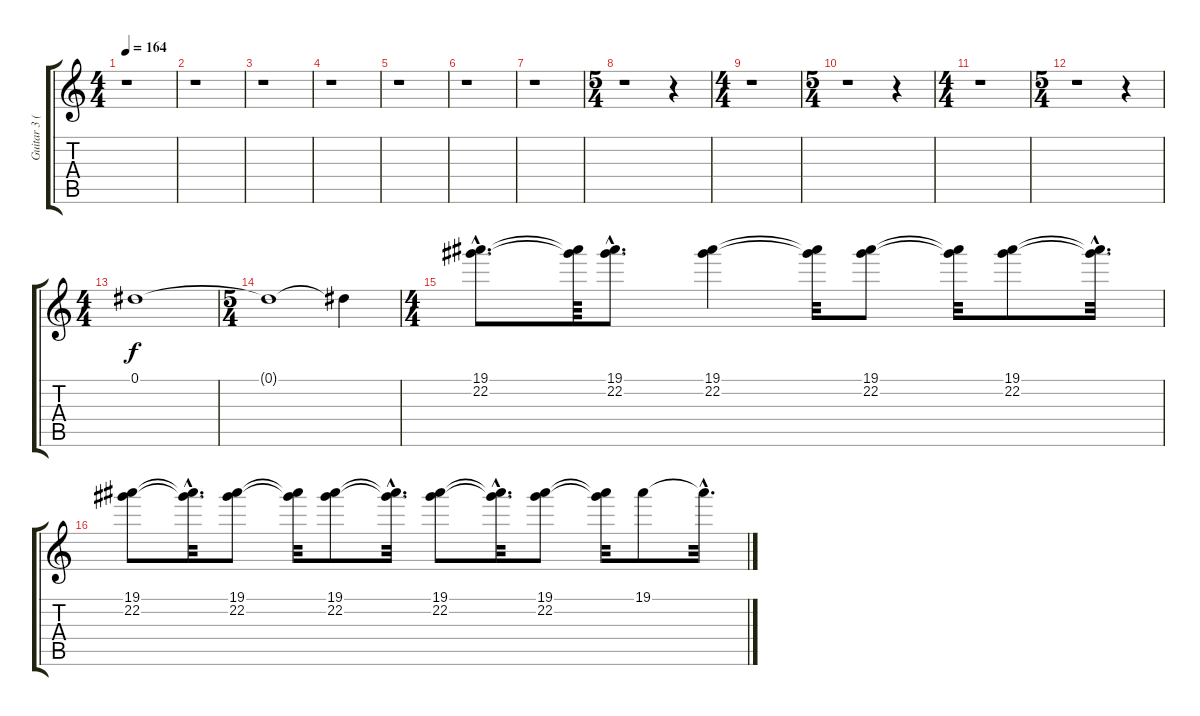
\track ("Guitar 3 (Solo)" "Guitar 3 (") {instrument overdrivenguitar}
\staff {score tabs}
\tuning (Eb4 Bb3 Gb3 Db3 Ab2 Eb2) {hide}
\ts (4 4)
\tempo 164
\clef g2
\ks c
r.1{dy f} |
r.1 |
r.1 |
r.1 |
r.1 |
r.1 |
r.1 |
\ts (5 4)
r.1 r.4 |
\ts (4 4)
r.1 |
\ts (5 4)
r.1 r.4 |
\ts (4 4)
r.1 |
\ts (5 4)
r.1 r.4 |
\ts (4 4)
0.1.1 |
\ts (5 4)
0.1{t}.1 0.1{t}.4 |
\ts (4 4)
(19.1{hac} 22.2{hac}).8{d} (19.1{t} 22.2{t}).64 (19.1{hac} 22.2{hac}).8{d} (19.1 22.2).4 (19.1{t} 22.2{t}).32 (19.1 22.2).8 (19.1{t} 22.2{t}).32 (19.1 22.2).8 (19.1{hac t} 22.2{hac t}).32{d} |
(19.1 22.2).8 (19.1{hac t} 22.2{hac t}).32{d} (19.1 22.2).8 (19.1{t} 22.2{t}).32 (19.1 22.2).8 (19.1{hac t} 22.2{hac t}).32{d} (19.1 22.2).8 (19.1{hac t} 22.2{hac t}).32{d} (19.1 22.2).8 (19.1{t} 22.2{t}).32 19.1.8 19.1{hac t}.32{d}
